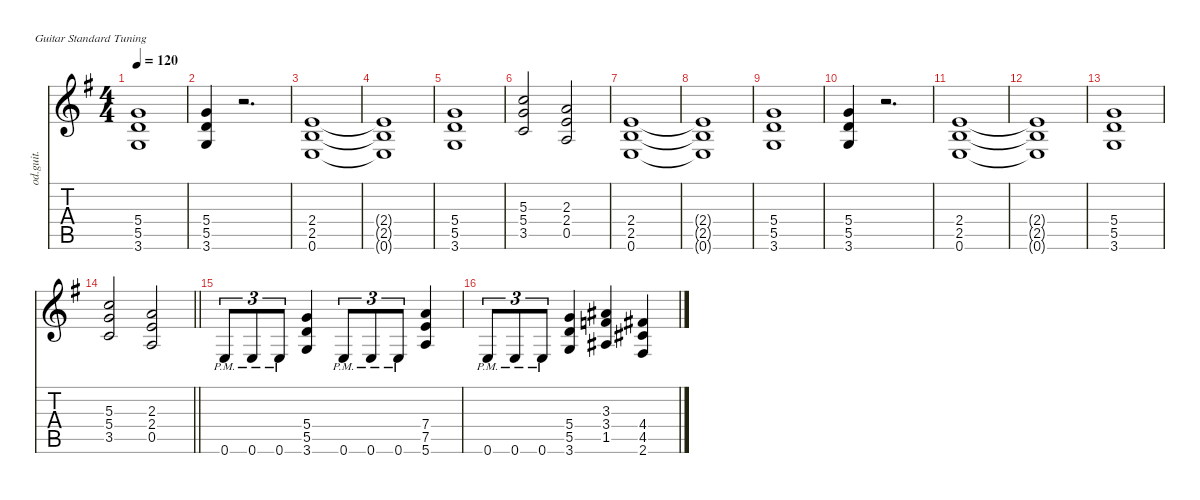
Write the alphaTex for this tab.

\defaultSystemsLayout 4
\hideDynamics
\bracketExtendMode nobrackets
\otherSystemsTrackNameOrientation horizontal
\track ("Guitarra 1" "od.guit.") {defaultSystemsLayout 8 mute instrument overdrivenguitar}
\staff {score tabs}
\tuning (E4 B3 G3 D3 A2 E2)
\ts (4 4)
\tempo 120
\clef g2
\ks g
(5.4{acc forcenatural} 5.5{acc forcenatural} 3.6{acc forcenatural}).1{dy f beam Up} |
(5.4{acc forcenatural} 5.5{acc forcenatural} 3.6{acc forcenatural}).4{beam Up} r.2{d beam Up} |
(2.4{acc forcenatural} 2.5{acc forcenatural} 0.6{acc forcenatural}).1{beam Up} |
(2.4{t acc forcenatural} 2.5{t acc forcenatural} 0.6{t acc forcenatural}).1{beam Up} |
(5.4{acc forcenatural} 5.5{acc forcenatural} 3.6{acc forcenatural}).1{beam Up} |
(5.3{acc forcenatural} 5.4{acc forcenatural} 3.5{acc forcenatural}).2{beam Up} (2.3{acc forcenatural} 2.4{acc forcenatural} 0.5{acc forcenatural}).2{beam Up} |
(2.4{acc forcenatural} 2.5{acc forcenatural} 0.6{acc forcenatural}).1{beam Up} |
(2.4{t acc forcenatural} 2.5{t acc forcenatural} 0.6{t acc forcenatural}).1{beam Up} |
(5.4{acc forcenatural} 5.5{acc forcenatural} 3.6{acc forcenatural}).1{beam Up} |
(5.4{acc forcenatural} 5.5{acc forcenatural} 3.6{acc forcenatural}).4{beam Up} r.2{d beam Up} |
(2.4{acc forcenatural} 2.5{acc forcenatural} 0.6{acc forcenatural}).1{beam Up} |
(2.4{t acc forcenatural} 2.5{t acc forcenatural} 0.6{t acc forcenatural}).1{beam Up} |
(5.4{acc forcenatural} 5.5{acc forcenatural} 3.6{acc forcenatural}).1{beam Up} |
\barLineRight lightlight
(5.3{acc forcenatural} 5.4{acc forcenatural} 3.5{acc forcenatural}).2{beam Up} (2.3{acc forcenatural} 2.4{acc forcenatural} 0.5{acc forcenatural}).2{beam Up} |
0.6{pm acc forcenatural}.8{tu (3 2) beam Up} 0.6{pm acc forcenatural}.8{tu (3 2) beam Up} 0.6{pm acc forcenatural}.8{tu (3 2) beam Up} (5.4{acc forcenatural} 5.5{acc forcenatural} 3.6{acc forcenatural}).4{beam Up} 0.6{pm acc forcenatural}.8{tu (3 2) beam Up} 0.6{pm acc forcenatural}.8{tu (3 2) beam Up} 0.6{pm acc forcenatural}.8{tu (3 2) beam Up} (7.4{acc forcenatural} 7.5{acc forcenatural} 5.6{acc forcenatural}).4{beam Up} |
0.6{pm acc forcenatural}.8{tu (3 2) beam Up} 0.6{pm acc forcenatural}.8{tu (3 2) beam Up} 0.6{pm acc forcenatural}.8{tu (3 2) beam Up} (5.4{acc forcenatural} 5.5{acc forcenatural} 3.6{acc forcenatural}).4{beam Up} (3.3{acc #} 3.4{acc forcenatural} 1.5{acc #}).4{beam Up} (4.4{acc #} 4.5{acc #} 2.6{acc #}).4{beam Up}
